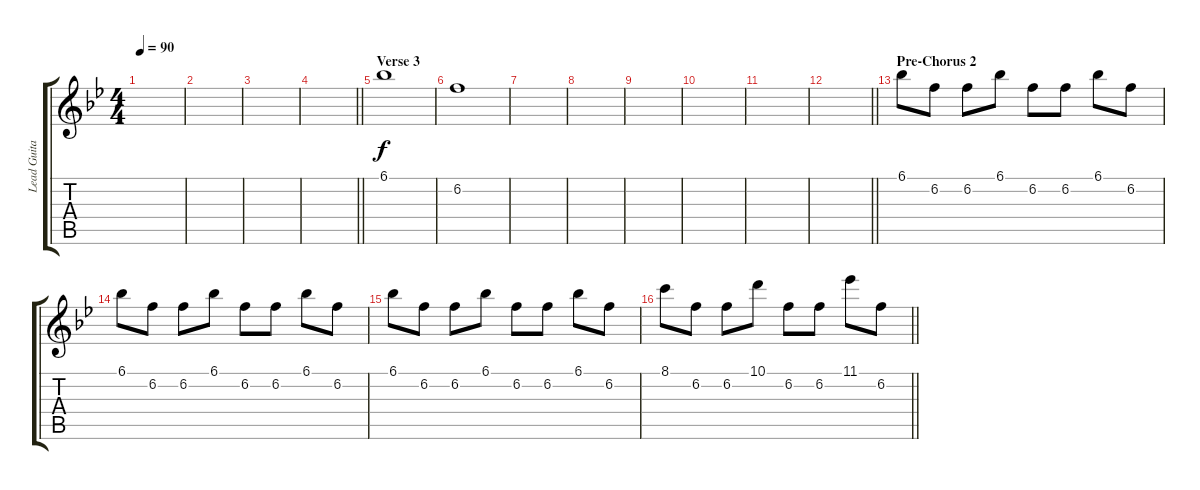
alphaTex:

\track ("Lead Guitar" "Lead Guita") {instrument acousticguitarsteel}
\staff {score tabs}
\tuning (E4 B3 G3 D3 A2 D2) {hide}
\ts (4 4)
\tempo 90
\clef g2
\ks bb
|
|
|
\barLineRight lightlight
|
\section ("" "Verse 3")
6.1.1 |
6.2.1 |
|
|
|
|
|
\barLineRight lightlight
|
\section ("" "Pre-Chorus 2")
6.1.8 6.2.8 6.2.8 6.1.8 6.2.8 6.2.8 6.1.8 6.2.8 |
6.1.8 6.2.8 6.2.8 6.1.8 6.2.8 6.2.8 6.1.8 6.2.8 |
6.1.8 6.2.8 6.2.8 6.1.8 6.2.8 6.2.8 6.1.8 6.2.8 |
\barLineRight lightlight
8.1.8 6.2.8 6.2.8 10.1.8 6.2.8 6.2.8 11.1.8 6.2.8
